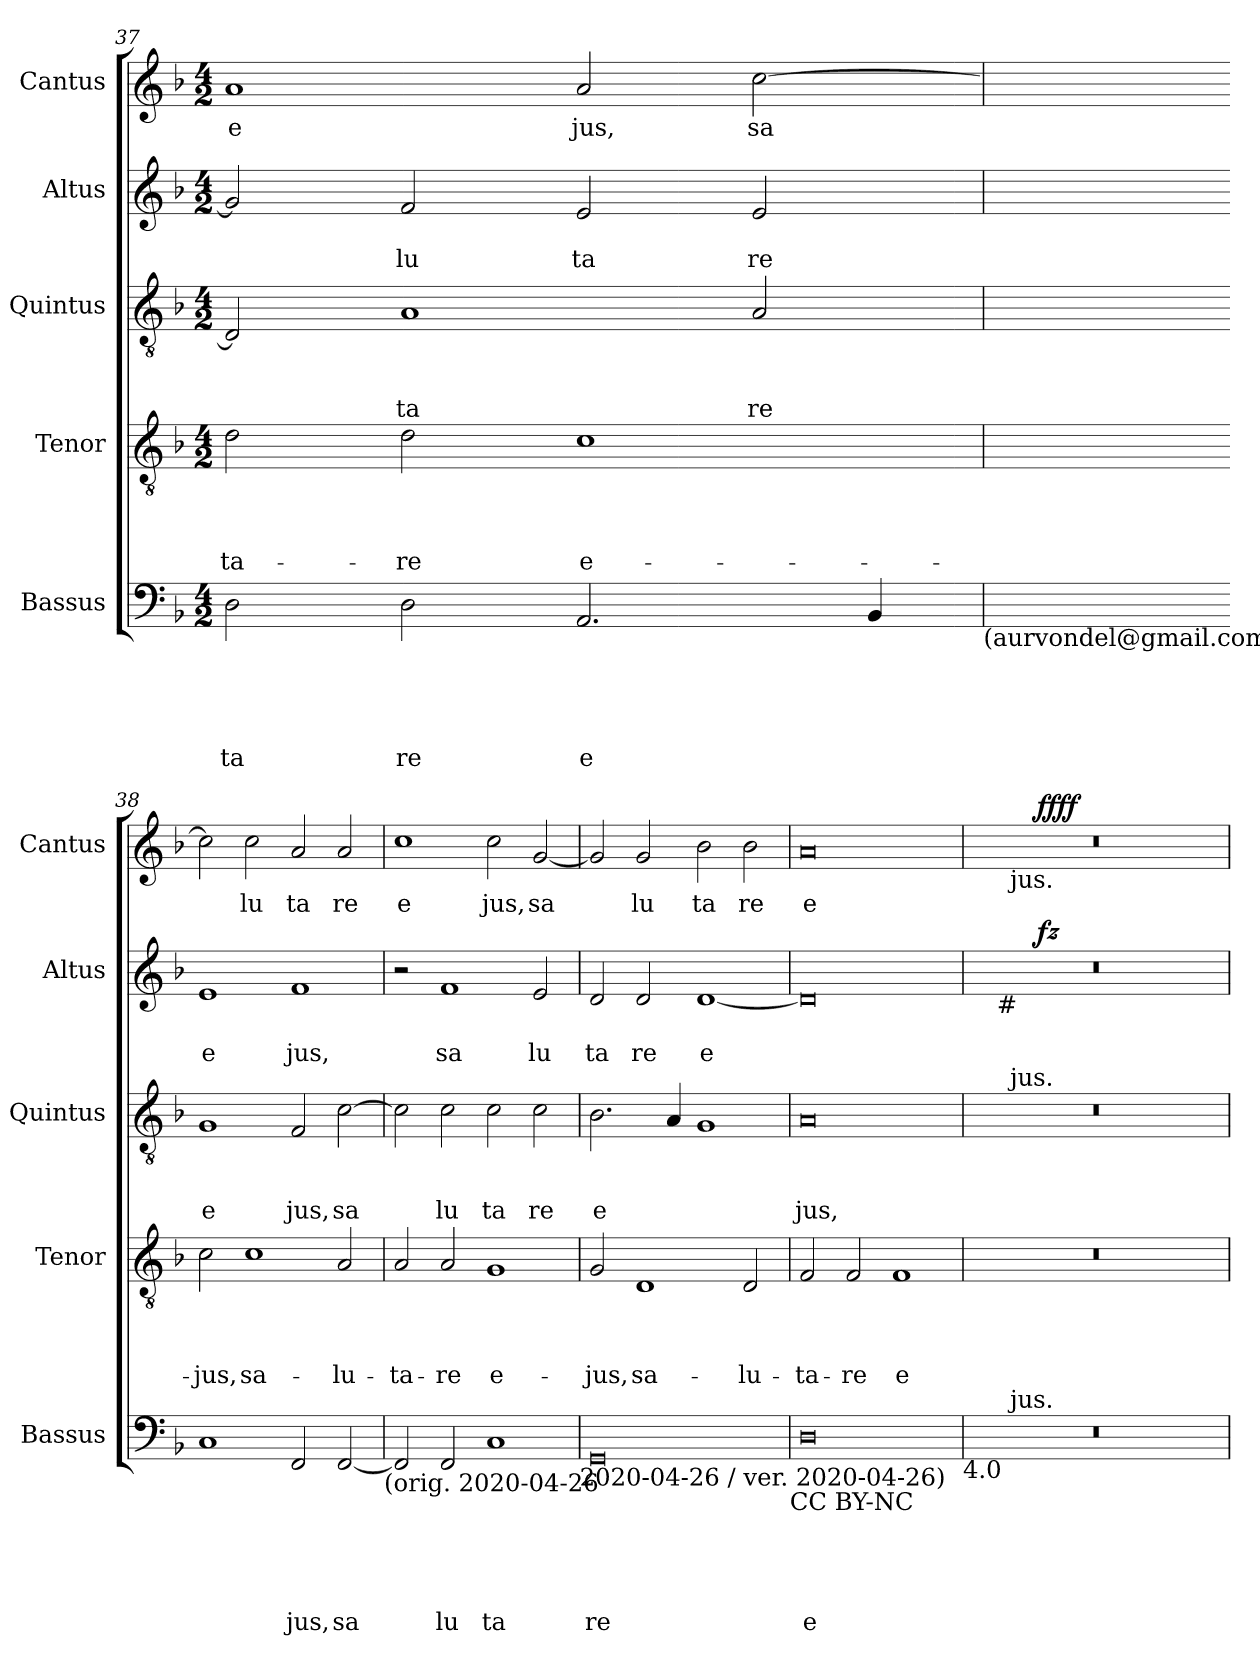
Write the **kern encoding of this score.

**kern	**text	**text	**text	**text	**text	**kern	**text	**text	**text	**text	**dynam	**kern	**text	**text	**text	**kern	**text	**text	**dynam	**kern	**text	**dynam
*part5	*part5	*part5	*part5	*part5	*part5	*part4	*part4	*part4	*part4	*part4	*part4	*part3	*part3	*part3	*part3	*part2	*part2	*part2	*part2	*part1	*part1	*part1
*staff5	*staff5	*staff5	*staff5	*staff5	*staff5	*staff4	*staff4	*staff4	*staff4	*staff4	*staff4	*staff3	*staff3	*staff3	*staff3	*staff2	*staff2	*staff2	*staff2	*staff1	*staff1	*staff1
*I"Bassus	*	*	*	*	*	*I"Tenor	*	*	*	*	*	*I"Quintus	*	*	*	*I"Altus	*	*	*	*I"Cantus	*	*
*I'Bassus	*	*	*	*	*	*I'Tenor	*	*	*	*	*	*I'Quintus	*	*	*	*I'Altus	*	*	*	*I'Cantus	*	*
*clefF4	*	*	*	*	*	*clefGv2	*	*	*	*	*	*clefGv2	*	*	*	*clefG2	*	*	*	*clefG2	*	*
*ITrd-3c-5	*	*	*	*	*	*	*	*	*	*	*	*ITrd-3c-5	*	*	*	*ITrd-3c-5	*	*	*	*ITrd-3c-5	*	*
*k[b-e-]	*	*	*	*	*	*k[b-]	*	*	*	*	*	*k[b-e-]	*	*	*	*k[b-e-]	*	*	*	*k[b-e-]	*	*
*B-:	*	*	*	*	*	*F:	*	*	*	*	*	*B-:	*	*	*	*B-:	*	*	*	*B-:	*	*
*M4/2	*	*	*	*	*	*M4/2	*	*	*	*	*	*M4/2	*	*	*	*M4/2	*	*	*	*M4/2	*	*
=37	=37	=37	=37	=37	=37	=37	=37	=37	=37	=37	=37	=37	=37	=37	=37	=37	=37	=37	=37	=37	=37	=37
!	!	!	!	!	!LO:LY:b	!	!	!	!	!LO:LY:b	!	!	!	!	!	!	!	!	!	!	!LO:LY:b	!
2G\	.	.	.	.	ta	2d\	.	.	.	-ta-	.	2G/]	.	.	.	2cc/]	.	.	.	1dd	e	.
!	!	!	!	!	!LO:LY:b	!	!	!	!	!LO:LY:b	!	!	!	!	!LO:LY:b	!	!	!LO:LY:b	!	!	!	!
2G\	.	.	.	.	re	2d\	.	.	.	-re	.	1d	.	.	ta	2b-/	.	lu	.	.	.	.
!	!	!	!	!	!LO:LY:b	!	!	!	!	!LO:LY:b	!	!	!	!	!	!	!	!LO:LY:b	!	!	!LO:LY:b	!
2.D/	.	.	.	.	e	1c	.	.	.	e-	.	.	.	.	.	2a/	.	ta	.	2dd/	jus,	.
!	!	!	!	!	!	!	!	!	!	!	!	!	!	!	!LO:LY:b	!	!	!LO:LY:b	!	!	!LO:LY:b	!
.	.	.	.	.	.	.	.	.	.	.	.	2d/	.	.	re	2a/	.	re	.	[>2ff\	sa	.
4E-/	.	.	.	.	.	.	.	.	.	.	.	.	.	.	.	.	.	.	.	.	.	.
!LO:TX:b:t=(aurvondel@gmail.com)	!	!	!	!	!	!	!	!	!	!	!	!	!	!	!	!	!	!	!	!	!	!
=38	=38	=38	=38	=38	=38	=38	=38	=38	=38	=38	=38	=38	=38	=38	=38	=38	=38	=38	=38	=38	=38	=38
!	!	!	!	!	!	!	!	!	!	!LO:LY:b	!	!	!	!	!LO:LY:b	!	!	!LO:LY:b	!	!	!	!
1F	.	.	.	.	.	2c\	.	.	.	-jus,	.	1c	.	.	e	1a	.	e	.	2ff\]	.	.
!	!	!	!	!	!	!	!	!	!	!LO:LY:b	!	!	!	!	!	!	!	!	!	!	!LO:LY:b	!
.	.	.	.	.	.	1c	.	.	.	sa-	.	.	.	.	.	.	.	.	.	2ff\	lu	.
!	!	!	!	!	!LO:LY:b	!	!	!	!	!	!	!	!	!	!LO:LY:b	!	!	!LO:LY:b	!	!	!LO:LY:b	!
2BB-/	.	.	.	.	jus,	.	.	.	.	.	.	2B-/	.	.	jus,	1b-	.	jus,	.	2dd/	ta	.
!	!	!	!	!	!LO:LY:b	!	!	!	!	!LO:LY:b	!	!	!	!	!LO:LY:b	!	!	!	!	!	!LO:LY:b	!
[<2BB-/	.	.	.	.	sa	2A/	.	.	.	-lu-	.	[>2f\	.	.	sa	.	.	.	.	2dd/	re	.
!LO:TX:b:t=(orig. 2020-04-26	!	!	!	!	!	!	!	!	!	!	!	!	!	!	!	!	!	!	!	!	!	!
=39	=39	=39	=39	=39	=39	=39	=39	=39	=39	=39	=39	=39	=39	=39	=39	=39	=39	=39	=39	=39	=39	=39
!	!	!	!	!	!	!	!	!	!	!LO:LY:b	!	!	!	!	!	!	!	!	!	!	!LO:LY:b	!
2BB-/]	.	.	.	.	.	2A/	.	.	.	-ta-	.	2f\]	.	.	.	2r	.	.	.	1ff	e	.
!	!	!	!	!	!LO:LY:b	!	!	!	!	!LO:LY:b	!	!	!	!	!LO:LY:b	!	!	!LO:LY:b	!	!	!	!
2BB-/	.	.	.	.	lu	2A/	.	.	.	-re	.	2f\	.	.	lu	1b-	.	sa	.	.	.	.
!	!	!	!	!	!LO:LY:b	!	!	!	!	!LO:LY:b	!	!	!	!	!LO:LY:b	!	!	!	!	!	!LO:LY:b	!
1F	.	.	.	.	ta	1G	.	.	.	e-	.	2f\	.	.	ta	.	.	.	.	2ff\	jus,	.
!	!	!	!	!	!	!	!	!	!	!	!	!	!	!	!LO:LY:b	!	!	!LO:LY:b	!	!	!LO:LY:b	!
.	.	.	.	.	.	.	.	.	.	.	.	2f\	.	.	re	2a/	.	lu	.	[<2cc/	sa	.
!LO:TX:b:t=2020-04-26 / ver. 2020-04-26)	!	!	!	!	!	!	!	!	!	!	!	!	!	!	!	!	!	!	!	!	!	!
=40	=40	=40	=40	=40	=40	=40	=40	=40	=40	=40	=40	=40	=40	=40	=40	=40	=40	=40	=40	=40	=40	=40
!	!	!	!	!	!LO:LY:b	!	!	!	!	!LO:LY:b	!	!	!	!	!LO:LY:b	!	!	!LO:LY:b	!	!	!	!
0C	.	.	.	.	re	2G/	.	.	.	-jus,	.	2.e-\	.	.	e	2g/	.	ta	.	2cc/]	.	.
!	!	!	!	!	!	!	!	!	!	!LO:LY:b	!	!	!	!	!	!	!	!LO:LY:b	!	!	!LO:LY:b	!
.	.	.	.	.	.	1D	.	.	.	sa-	.	.	.	.	.	2g/	.	re	.	2cc/	lu	.
.	.	.	.	.	.	.	.	.	.	.	.	4d/	.	.	.	.	.	.	.	.	.	.
!	!	!	!	!	!	!	!	!	!	!	!	!	!	!	!	!	!	!LO:LY:b:rj	!	!	!LO:LY:b	!
.	.	.	.	.	.	.	.	.	.	.	.	1c	.	.	.	[<1g	.	e	.	2ee-\	ta	.
!	!	!	!	!	!	!	!	!	!	!LO:LY:b	!	!	!	!	!	!	!	!	!	!	!LO:LY:b	!
.	.	.	.	.	.	2D/	.	.	.	-lu-	.	.	.	.	.	.	.	.	.	2ee-\	re	.
!LO:TX:b:t=CC BY-NC	!	!	!	!	!	!	!	!	!	!	!	!	!	!	!	!	!	!	!	!	!	!
=41	=41	=41	=41	=41	=41	=41	=41	=41	=41	=41	=41	=41	=41	=41	=41	=41	=41	=41	=41	=41	=41	=41
!	!	!	!	!	!LO:LY:b	!	!	!	!	!LO:LY:b	!	!	!	!	!LO:LY:b	!	!	!	!	!	!LO:LY:b	!
0G	.	.	.	.	e	2F/	.	.	.	-ta-	.	0d	.	.	jus,	0g]	.	.	.	0dd	e	.
!	!	!	!	!	!	!	!	!	!	!LO:LY:b	!	!	!	!	!	!	!	!	!	!	!	!
.	.	.	.	.	.	2F/	.	.	.	-re	.	.	.	.	.	.	.	.	.	.	.	.
!	!	!	!	!	!	!	!	!	!	!LO:LY:b	!	!	!	!	!	!	!	!	!	!	!	!
.	.	.	.	.	.	1F	.	.	.	e-	.	.	.	.	.	.	.	.	.	.	.	.
!LO:TX:b:t=4.0	!	!	!	!	!	!	!	!	!	!	!	!	!	!	!	!	!	!	!	!	!	!
=42	=42	=42	=42	=42	=42	=42	=42	=42	=42	=42	=42	=42	=42	=42	=42	=42	=42	=42	=42	=42	=42	=42
*^	*	*	*	*	*	*^	*	*	*	*	*	*^	*	*	*	*^	*	*	*	*^	*	*
*	*	*	*	*	*	*	*	*	*	*	*	*	*	*	*	*	*	*	*	*^	*	*	*	*	*^	*	*
0r	8..ryy	.	.	.	.	.	0r	4..ryy	.	.	.	.	.	0r	8..ryy	.	.	.	0r	4..ryy	8ryy	.	.	.	0r	4..ryy	8..ryy	.	.
.	.	.	.	.	.	.	.	.	.	.	.	.	.	.	.	.	.	.	.	.	32ryy	.	.	.	.	.	.	.	.
!	!	!	!	!	!	!	!	!	!	!	!	!	!	!	!	!	!	!	!	!	!LO:TX:b:t=#	!	!	!	!	!	!	!	!
.	.	.	.	.	.	.	.	.	.	.	.	.	.	.	.	.	.	.	.	.	1ryy	.	.	.	.	.	.	.	.
!	!	!	!	!	!	!	!	!	!	!	!	!	!	!	!	!	!	!	!	!	!	!	!	!	!	!	!LO:TX:b:t=jus.	!	!
!	!	!	!	!	!	!	!	!	!	!	!	!	!	!	!LO:TX:a:t=jus.	!	!	!	!	!	!	!	!	!	!	!	!	!	!
!	!LO:TX:a:t=jus.	!	!	!	!	!	!	!	!	!	!	!	!	!	!	!	!	!	!	!	!	!	!	!	!	!	!	!	!
.	1ryy	.	.	.	.	.	.	.	.	.	.	.	.	.	1ryy	.	.	.	.	.	.	.	.	.	.	.	1ryy	.	.
!	!	!	!	!	!	!	!	!	!	!	!	!	!LO:DY:a	!	!	!	!	!	!	!	!	!	!	!	!	!	!	!	!
!	!	!	!	!	!	!	!	!	!	!	!	!	!LO:DY:n=1:b	!	!	!	!	!	!	!	!	!	!	!	!	!	!	!	!
!	!	!	!	!	!	!	!	!	!	!	!	!	!LO:DY:n=2:b	!	!	!	!	!	!	!	!	!	!	!LO:DY:b	!	!	!	!	!LO:DY:b
.	.	.	.	.	.	.	.	1ryy	.	.	.	.	ffff fz ffff	.	.	.	.	.	.	1ryy	.	.	.	fz	.	1ryy	.	.	ffff
.	.	.	.	.	.	.	.	.	.	.	.	.	.	.	.	.	.	.	.	.	2ryy	.	.	.	.	.	.	.	.
.	2ryy	.	.	.	.	.	.	.	.	.	.	.	.	.	2ryy	.	.	.	.	.	.	.	.	.	.	.	2ryy	.	.
.	.	.	.	.	.	.	.	2ryy	.	.	.	.	.	.	.	.	.	.	.	2ryy	.	.	.	.	.	2ryy	.	.	.
.	.	.	.	.	.	.	.	.	.	.	.	.	.	.	.	.	.	.	.	.	4ryy	.	.	.	.	.	.	.	.
.	4ryy	.	.	.	.	.	.	.	.	.	.	.	.	.	4ryy	.	.	.	.	.	.	.	.	.	.	.	4ryy	.	.
.	.	.	.	.	.	.	.	.	.	.	.	.	.	.	.	.	.	.	.	.	16.ryy	.	.	.	.	.	.	.	.
.	.	.	.	.	.	.	.	16ryy	.	.	.	.	.	.	.	.	.	.	.	16ryy	.	.	.	.	.	16ryy	.	.	.
.	32ryy	.	.	.	.	.	.	.	.	.	.	.	.	.	32ryy	.	.	.	.	.	.	.	.	.	.	.	32ryy	.	.
*v	*v	*	*	*	*	*	*	*	*	*	*	*	*	*v	*v	*	*	*	*v	*v	*v	*	*	*	*v	*v	*v	*	*
*	*	*	*	*	*	*v	*v	*	*	*	*	*	*	*	*	*	*	*	*	*	*	*	*
=	=	=	=	=	=	=	=	=	=	=	=	=	=	=	=	=	=	=	=	=	=	=
*-	*-	*-	*-	*-	*-	*-	*-	*-	*-	*-	*-	*-	*-	*-	*-	*-	*-	*-	*-	*-	*-	*-
